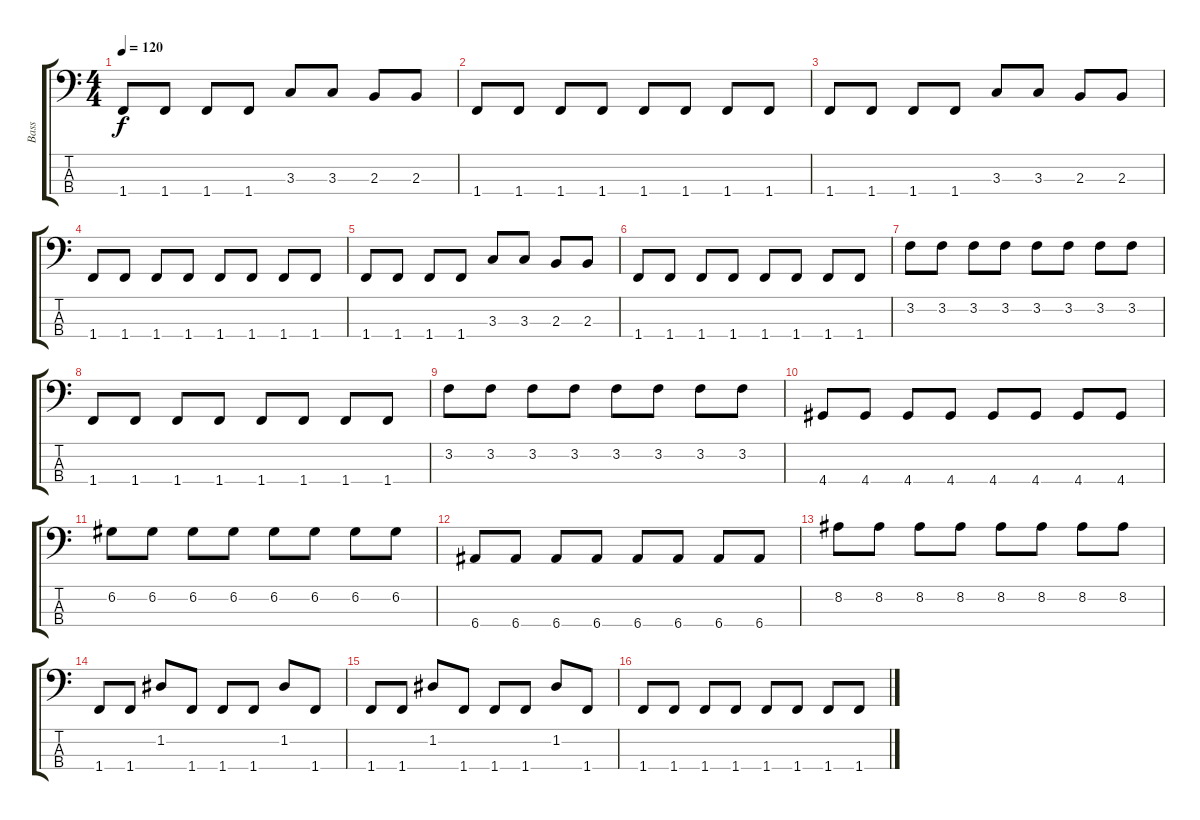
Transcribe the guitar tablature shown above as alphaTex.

\track ("Bass" "Bass") {instrument electricbassfinger}
\staff {score tabs}
\tuning (G2 D2 A1 E1) {hide}
\ts (4 4)
\tempo 120
\clef f4
\ks c
1.4.8{dy f} 1.4.8 1.4.8 1.4.8 3.3.8 3.3.8 2.3.8 2.3.8 |
1.4.8 1.4.8 1.4.8 1.4.8 1.4.8 1.4.8 1.4.8 1.4.8 |
1.4.8 1.4.8 1.4.8 1.4.8 3.3.8 3.3.8 2.3.8 2.3.8 |
1.4.8 1.4.8 1.4.8 1.4.8 1.4.8 1.4.8 1.4.8 1.4.8 |
1.4.8 1.4.8 1.4.8 1.4.8 3.3.8 3.3.8 2.3.8 2.3.8 |
1.4.8 1.4.8 1.4.8 1.4.8 1.4.8 1.4.8 1.4.8 1.4.8 |
3.2.8 3.2.8 3.2.8 3.2.8 3.2.8 3.2.8 3.2.8 3.2.8 |
1.4.8 1.4.8 1.4.8 1.4.8 1.4.8 1.4.8 1.4.8 1.4.8 |
3.2.8 3.2.8 3.2.8 3.2.8 3.2.8 3.2.8 3.2.8 3.2.8 |
4.4.8 4.4.8 4.4.8 4.4.8 4.4.8 4.4.8 4.4.8 4.4.8 |
6.2.8 6.2.8 6.2.8 6.2.8 6.2.8 6.2.8 6.2.8 6.2.8 |
6.4.8 6.4.8 6.4.8 6.4.8 6.4.8 6.4.8 6.4.8 6.4.8 |
8.2.8 8.2.8 8.2.8 8.2.8 8.2.8 8.2.8 8.2.8 8.2.8 |
1.4.8 1.4.8 1.2.8 1.4.8 1.4.8 1.4.8 1.2.8 1.4.8 |
1.4.8 1.4.8 1.2.8 1.4.8 1.4.8 1.4.8 1.2.8 1.4.8 |
1.4.8 1.4.8 1.4.8 1.4.8 1.4.8 1.4.8 1.4.8 1.4.8
